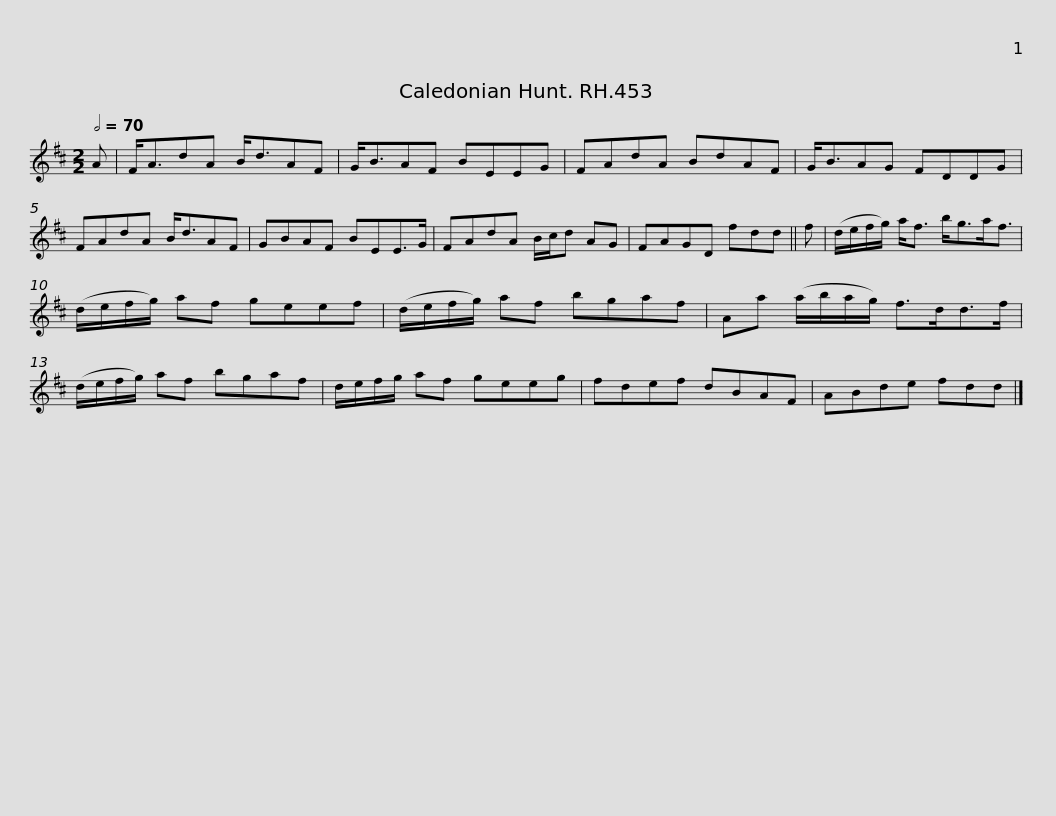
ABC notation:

X:1
L:1/8
Q:1/2=70
M:2/2
I:linebreak $
K:D
V:1 treble
V:1
 A | F<AdA B<dAF | G<BAF BEEG | FAdA BdAF | G<BAG FDDG |$ %5
 FAdA B<dAF | GBAF BEE>G | FAdA B/c/d AG | FAGD fdd ||$ f | %10
 (d/e/f/g/) a<f b<ga<f | (d/e/f/g/) af geef | (d/e/f/g/) af bgaf | Aa (a/b/a/g/) f>dd>f |$ (d/e/f/g/) af bgaf | %15
 d/e/f/g/ af geeg | fdef dBAF | ABde fdd |] %18
